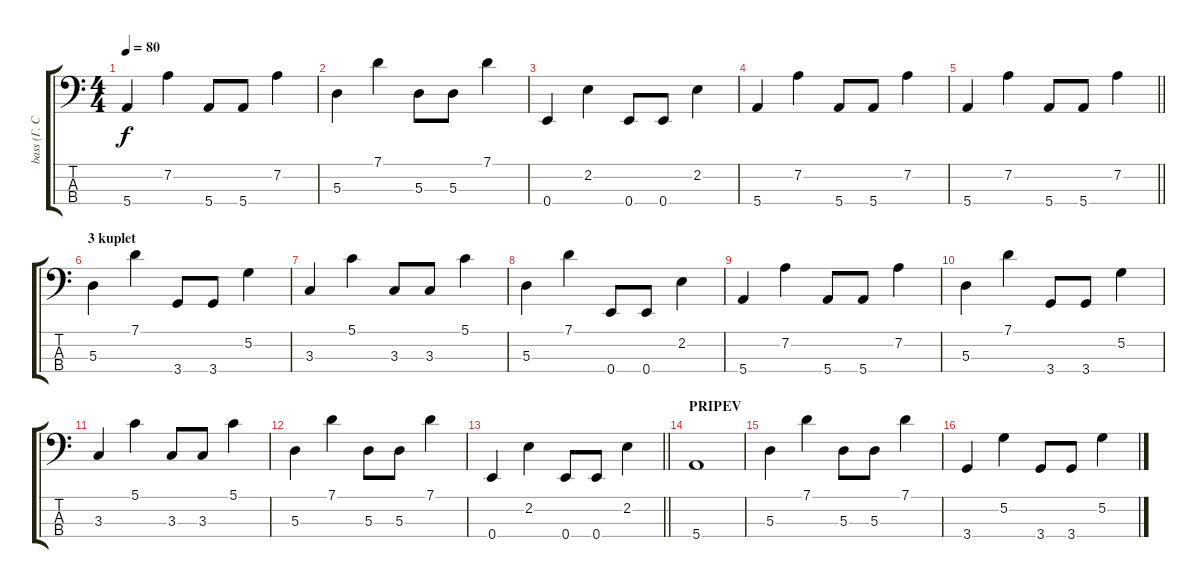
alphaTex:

\track ("bass (Г. Самойлов)" "bass (Г. С") {instrument electricbassfinger}
\staff {score tabs}
\tuning (G2 D2 A1 E1) {hide}
\ts (4 4)
\tempo 80
\clef f4
\ks c
5.4.4{dy f} 7.2.4 5.4.8 5.4.8 7.2.4 |
5.3.4 7.1.4 5.3.8 5.3.8 7.1.4 |
0.4.4 2.2.4 0.4.8 0.4.8 2.2.4 |
5.4.4 7.2.4 5.4.8 5.4.8 7.2.4 |
\barLineRight lightlight
5.4.4 7.2.4 5.4.8 5.4.8 7.2.4 |
\section ("" "3 kuplet")
5.3.4 7.1.4 3.4.8 3.4.8 5.2.4 |
3.3.4 5.1.4 3.3.8 3.3.8 5.1.4 |
5.3.4 7.1.4 0.4.8 0.4.8 2.2.4 |
5.4.4 7.2.4 5.4.8 5.4.8 7.2.4 |
5.3.4 7.1.4 3.4.8 3.4.8 5.2.4 |
3.3.4 5.1.4 3.3.8 3.3.8 5.1.4 |
5.3.4 7.1.4 5.3.8 5.3.8 7.1.4 |
\barLineRight lightlight
0.4.4 2.2.4 0.4.8 0.4.8 2.2.4 |
\section ("" "PRIPEV")
5.4.1 |
5.3.4 7.1.4 5.3.8 5.3.8 7.1.4 |
3.4.4 5.2.4 3.4.8 3.4.8 5.2.4
